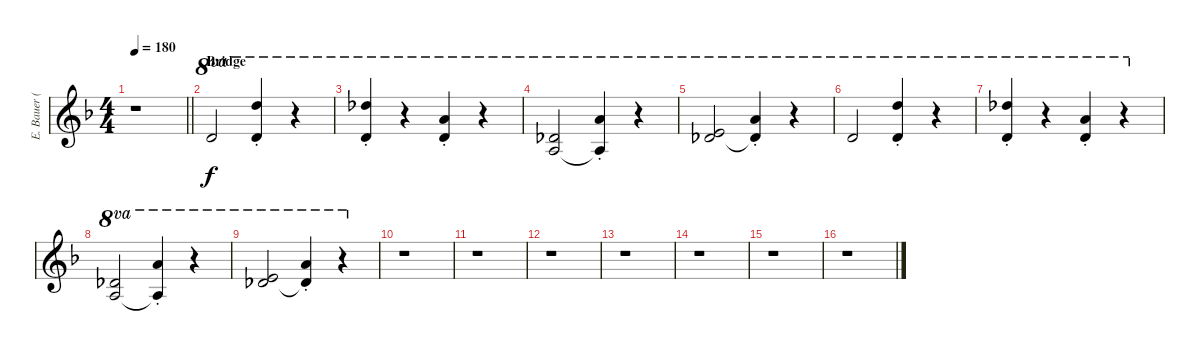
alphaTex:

\track ("E. Bauer (Keyboard)" "E. Bauer (") {instrument synthstrings1}
\staff {score}
\tuning (E4 B3 G3 D3 A2 E2) {hide}
\ts (4 4)
\tempo 180
\clef g2
\barLineRight lightlight
\ks dminor
r.1{dy f} |
\section ("" "Bridge")
15.2.2{ot 8va} (22.1{st} 15.2{st}).4{ot 8va} r.4{ot 8va} |
(21.1{st} 15.2{st}).4{ot 8va} r.4{ot 8va} (17.1{st} 15.2{st}).4{ot 8va} r.4{ot 8va} |
(18.3 19.4).2{ot 8va} (17.1{st} 19.4{t}).4{ot 8va} r.4{ot 8va} |
(17.2 18.3).2{ot 8va} (17.1{st} 18.3{t}).4{ot 8va} r.4{ot 8va} |
15.2.2{ot 8va} (22.1{st} 15.2{st}).4{ot 8va} r.4{ot 8va} |
(21.1{st} 15.2{st}).4{ot 8va} r.4{ot 8va} (17.1{st} 15.2{st}).4{ot 8va} r.4{ot 8va} |
(18.3 19.4).2{ot 8va} (17.1{st} 19.4{t}).4{ot 8va} r.4{ot 8va} |
(17.2 18.3).2{ot 8va} (17.1{st} 18.3{t}).4{ot 8va} r.4{ot 8va} |
r.1 |
r.1 |
r.1 |
r.1 |
r.1 |
r.1 |
r.1
